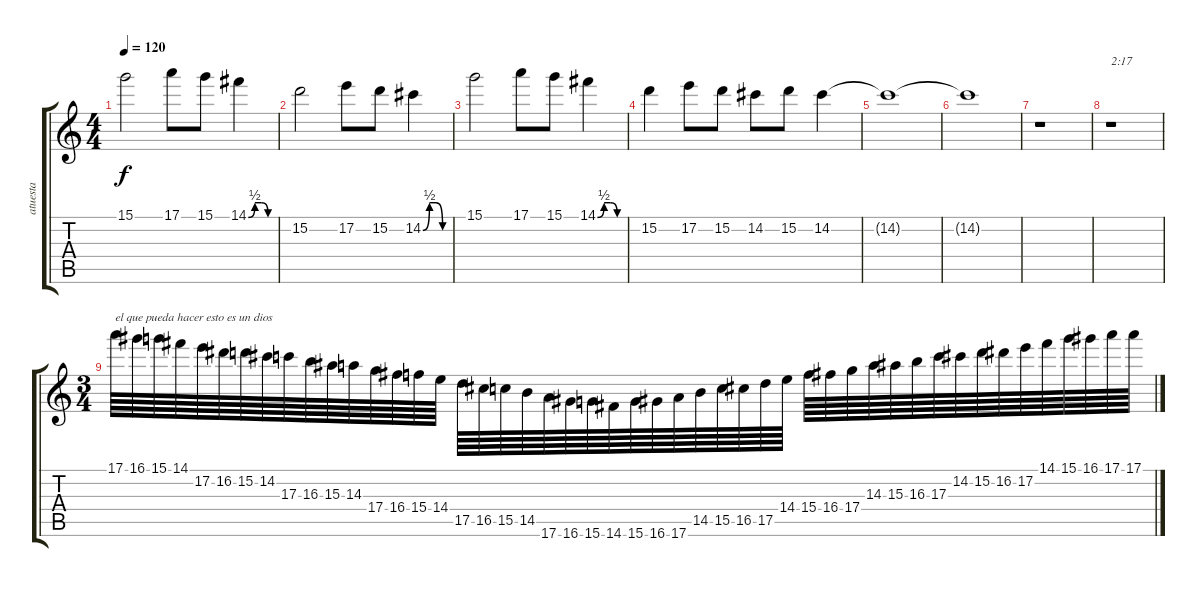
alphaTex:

\track ("atuesta" "atuesta") {instrument overdrivenguitar}
\staff {score tabs}
\tuning (E4 B3 G3 D3 A2 E2) {hide}
\ts (4 4)
\tempo 120
\clef g2
\ks c
15.1.2{dy f} 17.1.8 15.1.8 14.1{be (custom 0 0 15 2 30 2 45 0 60 0)}.4 |
15.2.2 17.2.8 15.2.8 14.2{be (custom 0 0 15 2 30 2 45 0 60 0)}.4 |
15.1.2 17.1.8 15.1.8 14.1{be (custom 0 0 15 2 30 2 45 0 60 0)}.4 |
15.2.4 17.2.8 15.2.8 14.2.8 15.2.8 14.2.4 |
14.2{t}.1 |
14.2{t}.1 |
r.1 |
r.1{txt "2:17"} |
\ts (3 4)
17.1.64{txt "el que pueda hacer esto es un dios"} 16.1.64 15.1.64 14.1.64 17.2.64 16.2.64 15.2.64 14.2.64 17.3.64 16.3.64 15.3.64 14.3.64 17.4.64 16.4.64 15.4.64 14.4.64 17.5.64 16.5.64 15.5.64 14.5.64 17.6.64 16.6.64 15.6.64 14.6.64 15.6.64 16.6.64 17.6.64 14.5.64 15.5.64 16.5.64 17.5.64 14.4.64 15.4.64 16.4.64 17.4.64 14.3.64 15.3.64 16.3.64 17.3.64 14.2.64 15.2.64 16.2.64 17.2.64 14.1.64 15.1.64 16.1.64 17.1.64 17.1.64
